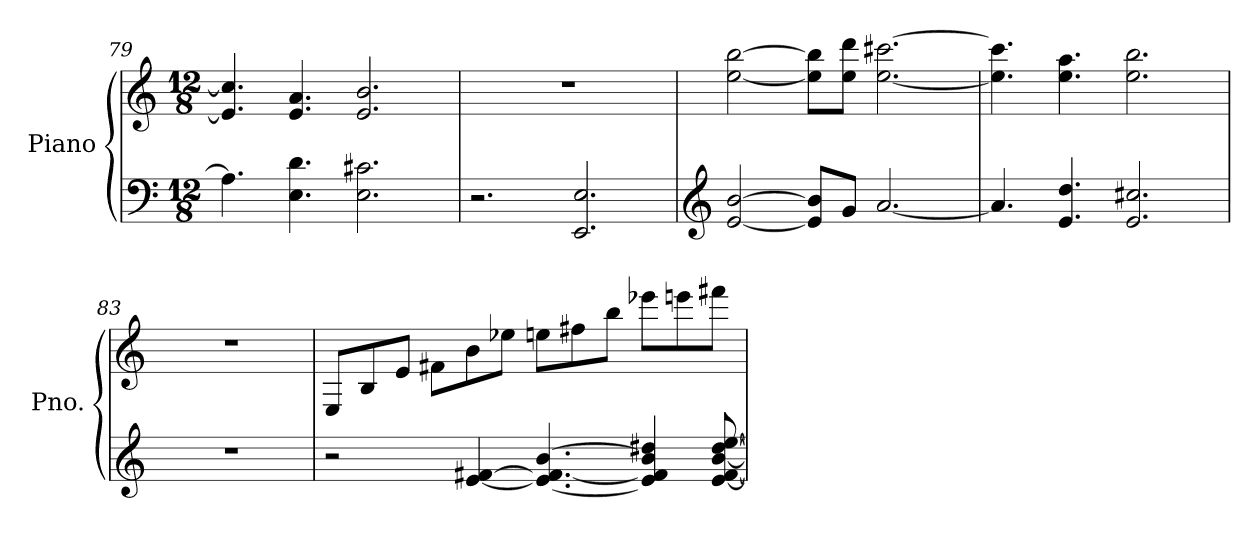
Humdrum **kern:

**kern	**kern
*part1	*part1
*staff2	*staff1
*I"Piano	*
*I'Pno.	*
*clefF4	*clefG2
*k[]	*k[]
*M12/8	*M12/8
=79	=79
4.A\]	4.e/] 4.cc#/]
4.E\ 4.d\	4.e/ 4.a/
2.E\ 2.c#X\	2.e/ 2.b/
=80	=80
2.r	1.r
2.EE/ 2.E/	.
=81	=81
*clefG2	*
[2e/ [2b/	[2ee\ [2bb\
8e/] 8b/]L	8ee\] 8bb\]L
8g/J	8ee\ 8ddd\J
[2.a/	[2.ee\ [2.ccc#X\
!!LO:LB:g=z
=82	=82
4.a/]	4.ee\] 4.ccc#\]
4.e/ 4.dd/	4.ee\ 4.aa\
2.e/ 2.cc#X/	2.ee\ 2.bb\
=83	=83
1.r	1.r
=84	=84
*	*MM120
2r	8E/L
.	8B/
.	8e/J
.	8f#X\L
[4e/ [4f#X/	8b\
.	8ee-X\J
4.e/_ 4.f#/_ [4.b/	8een\L
.	8ff#X\
.	8bb\J
4e/] 4f#/] 4b/] 4dd#X/	8eee-X\L
.	8eeen\
[8e/ [8f#/ [8b/ [8dd#/ [8ee/	8fff#X\J
=	=
*-	*-
